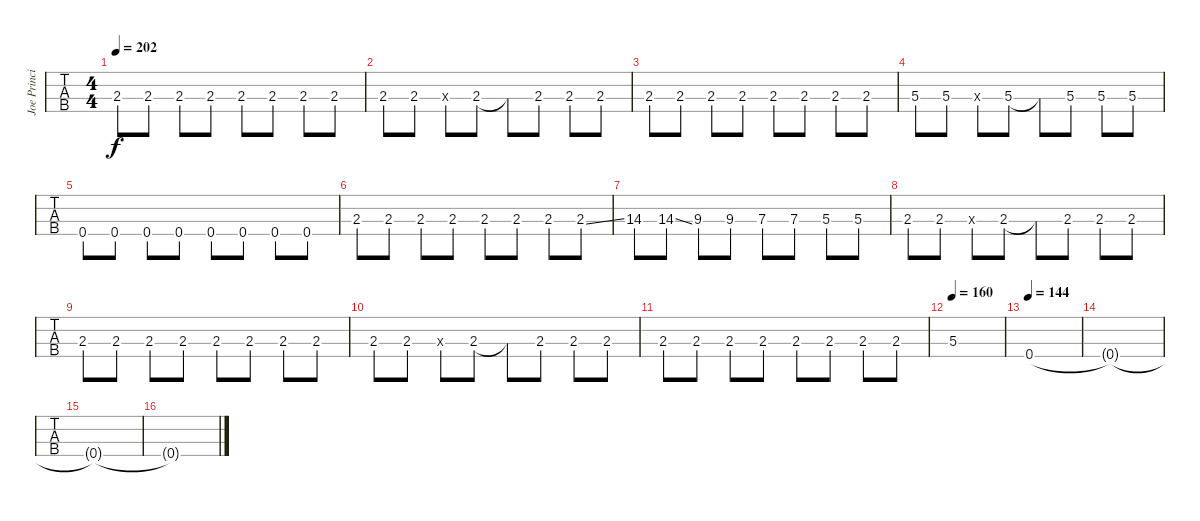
\track ("Joe Principe - Bass" "Joe Princi") {instrument electricbassfinger}
\staff {tabs}
\tuning (G2 D2 A1 E1) {hide}
\ts (4 4)
\tempo 202
\clef f4
\ks c
2.3.8{dy f} 2.3.8 2.3.8 2.3.8 2.3.8 2.3.8 2.3.8 2.3.8 |
2.3.8 2.3.8 2.3{x}.8 2.3.8 2.3{t}.8 2.3.8 2.3.8 2.3.8 |
2.3.8 2.3.8 2.3.8 2.3.8 2.3.8 2.3.8 2.3.8 2.3.8 |
5.3.8 5.3.8 5.3{x}.8 5.3.8 5.3{t}.8 5.3.8 5.3.8 5.3.8 |
0.4.8 0.4.8 0.4.8 0.4.8 0.4.8 0.4.8 0.4.8 0.4.8 |
2.3.8 2.3.8 2.3.8 2.3.8 2.3.8 2.3.8 2.3.8 2.3{ss}.8 |
14.3.8 14.3{ss}.8 9.3.8 9.3.8 7.3.8 7.3.8 5.3.8 5.3.8 |
2.3.8 2.3.8 2.3{x}.8 2.3.8 2.3{t}.8 2.3.8 2.3.8 2.3.8 |
2.3.8 2.3.8 2.3.8 2.3.8 2.3.8 2.3.8 2.3.8 2.3.8 |
2.3.8 2.3.8 2.3{x}.8 2.3.8 2.3{t}.8 2.3.8 2.3.8 2.3.8 |
2.3.8 2.3.8 2.3.8 2.3.8 2.3.8 2.3.8 2.3.8 2.3.8 |
\tempo 160
5.3.1 |
\tempo 144
0.4.1 |
0.4{t}.1 |
0.4{t}.1 |
0.4{t}.1
